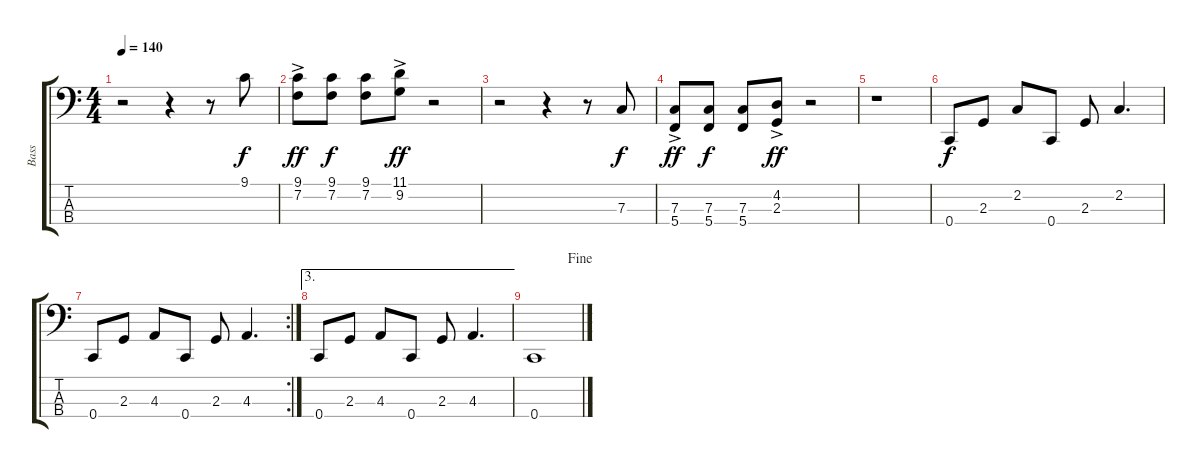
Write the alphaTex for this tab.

\track ("Bass" "Bass") {instrument electricbassfinger}
\staff {score tabs}
\tuning (Eb2 Bb1 F1 C1) {hide}
\ts (4 4)
\tempo 140
\clef f4
\ks c
r.2{dy ff} r.4 r.8 9.1.8{dy f} |
(9.1{ac} 7.2{ac}).8{dy ff} (9.1 7.2).8{dy f} (9.1 7.2).8 (11.1{ac} 9.2{ac}).8{dy ff} r.2 |
r.2 r.4 r.8 7.3.8{dy f} |
(7.3{ac} 5.4{ac}).8{dy ff} (7.3 5.4).8{dy f} (7.3 5.4).8 (4.2{ac} 2.3{ac}).8{dy ff} r.2 |
r.1 |
0.4.8{dy f} 2.3.8 2.2.8 0.4.8 2.3.8 2.2.4{d} |
\rc 2
0.4.8 2.3.8 4.3.8 0.4.8 2.3.8 4.3.4{d} |
\ae 3
0.4.8 2.3.8 4.3.8 0.4.8 2.3.8 4.3.4{d} |
\jump fine
0.4.1
